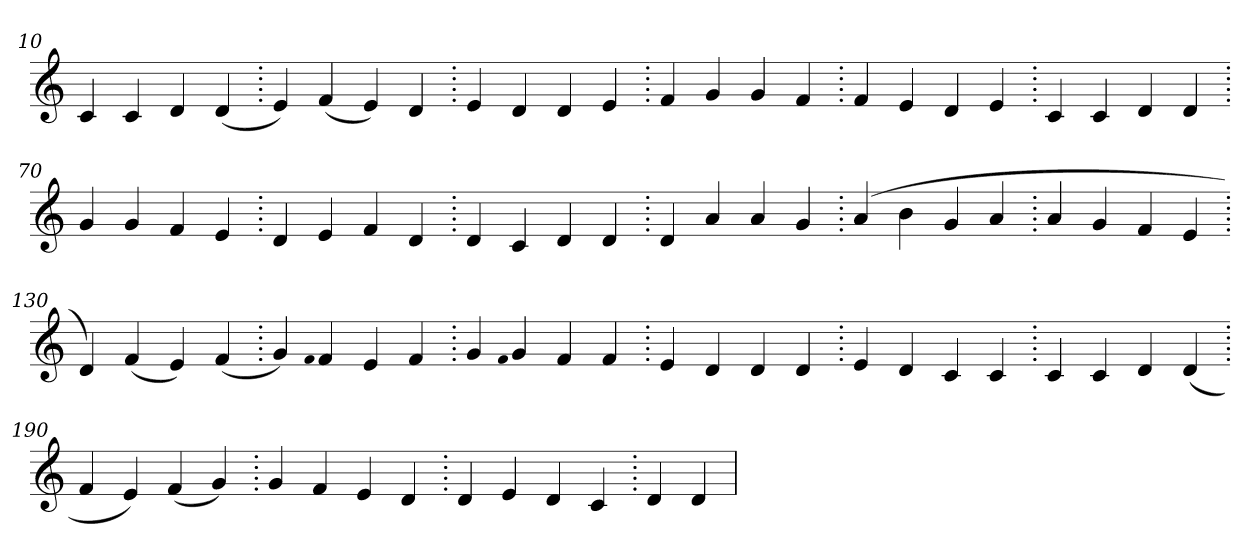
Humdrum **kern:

**kern
*part1
*staff1
*clefG2
=10.
4c
4c
4d
(>4d
=20.
4e)
(>4f
4e)
4d
=30.
4e
4d
4d
4e
=40.
4f
4g
4g
4f
=50.
4f
4e
4d
4e
=60.
4c
4c
4d
4d
=70.
4g
4g
4f
4e
=80.
4d
4e
4f
4d
=90.
4d
4c
4d
4d
=100.
4d
4a
4a
4g
=110.
(>4a
4b
4g
4a
=120.
4a
4g
4f
4e
=130.
4d)
(>4f
4e)
(>4f
=140.
4g)
qqf
4f
4e
4f
=150.
4g
qqf
4g
4f
4f
=160.
4e
4d
4d
4d
=170.
4e
4d
4c
4c
=180.
4c
4c
4d
(>4d
=190.
4f
4e)
(>4f
4g)
=200.
4g
4f
4e
4d
=210.
4d
4e
4d
4c
=220.
4d
4d
=
*-
